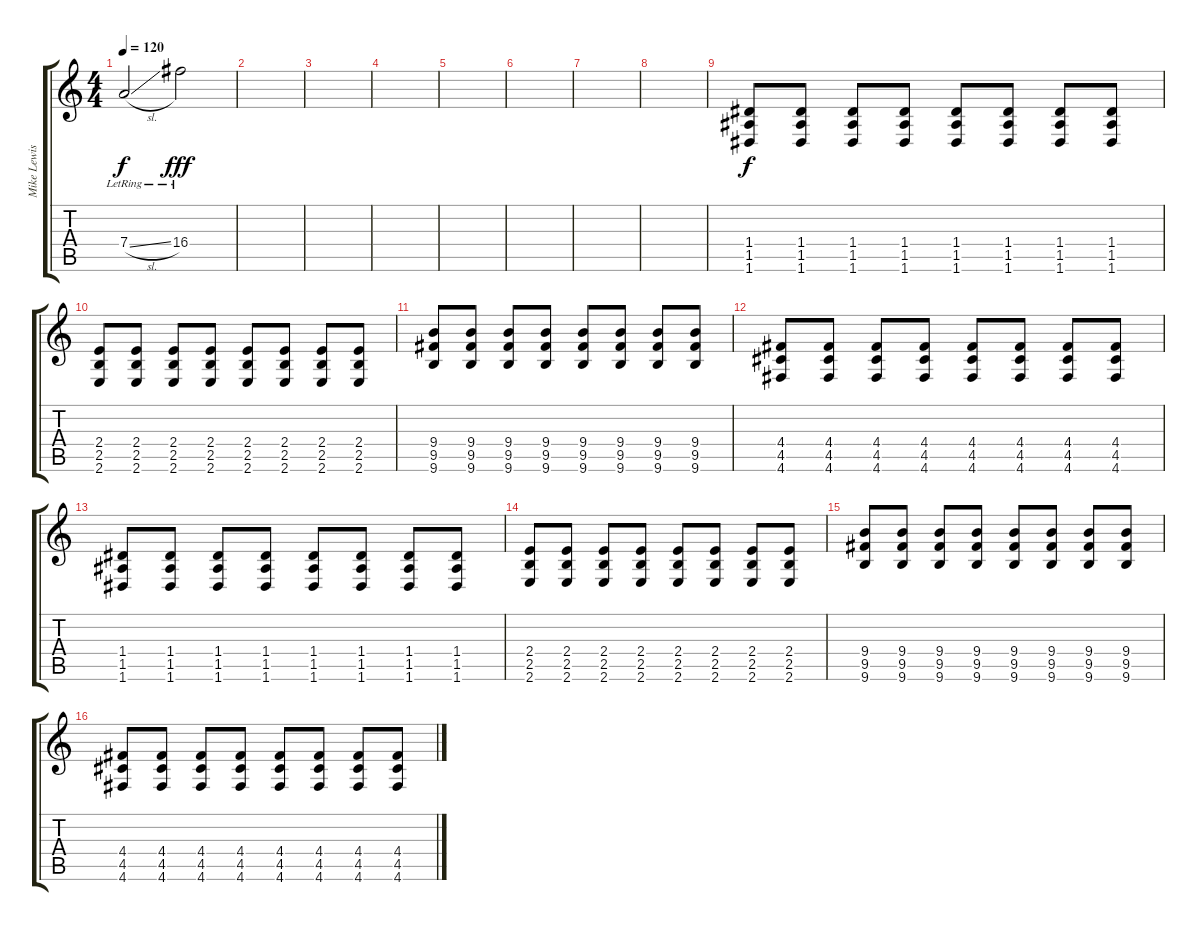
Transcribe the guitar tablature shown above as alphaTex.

\track ("Mike Lewis" "Mike Lewis") {instrument distortionguitar}
\staff {score tabs}
\tuning (E4 B3 G3 D3 A2 D2) {hide}
\ts (4 4)
\tempo 120
\clef g2
\ks c
7.4{sl lr}.2{dy f} 16.4{lr}.2{dy fff} |
|
|
|
|
|
|
|
(1.4 1.5 1.6).8{dy f} (1.4 1.5 1.6).8 (1.4 1.5 1.6).8 (1.4 1.5 1.6).8 (1.4 1.5 1.6).8 (1.4 1.5 1.6).8 (1.4 1.5 1.6).8 (1.4 1.5 1.6).8 |
(2.4 2.5 2.6).8 (2.4 2.5 2.6).8 (2.4 2.5 2.6).8 (2.4 2.5 2.6).8 (2.4 2.5 2.6).8 (2.4 2.5 2.6).8 (2.4 2.5 2.6).8 (2.4 2.5 2.6).8 |
(9.4 9.5 9.6).8 (9.4 9.5 9.6).8 (9.4 9.5 9.6).8 (9.4 9.5 9.6).8 (9.4 9.5 9.6).8 (9.4 9.5 9.6).8 (9.4 9.5 9.6).8 (9.4 9.5 9.6).8 |
(4.4 4.5 4.6).8 (4.4 4.5 4.6).8 (4.4 4.5 4.6).8 (4.4 4.5 4.6).8 (4.4 4.5 4.6).8 (4.4 4.5 4.6).8 (4.4 4.5 4.6).8 (4.4 4.5 4.6).8 |
(1.4 1.5 1.6).8 (1.4 1.5 1.6).8 (1.4 1.5 1.6).8 (1.4 1.5 1.6).8 (1.4 1.5 1.6).8 (1.4 1.5 1.6).8 (1.4 1.5 1.6).8 (1.4 1.5 1.6).8 |
(2.4 2.5 2.6).8 (2.4 2.5 2.6).8 (2.4 2.5 2.6).8 (2.4 2.5 2.6).8 (2.4 2.5 2.6).8 (2.4 2.5 2.6).8 (2.4 2.5 2.6).8 (2.4 2.5 2.6).8 |
(9.4 9.5 9.6).8 (9.4 9.5 9.6).8 (9.4 9.5 9.6).8 (9.4 9.5 9.6).8 (9.4 9.5 9.6).8 (9.4 9.5 9.6).8 (9.4 9.5 9.6).8 (9.4 9.5 9.6).8 |
(4.4 4.5 4.6).8 (4.4 4.5 4.6).8 (4.4 4.5 4.6).8 (4.4 4.5 4.6).8 (4.4 4.5 4.6).8 (4.4 4.5 4.6).8 (4.4 4.5 4.6).8 (4.4 4.5 4.6).8
